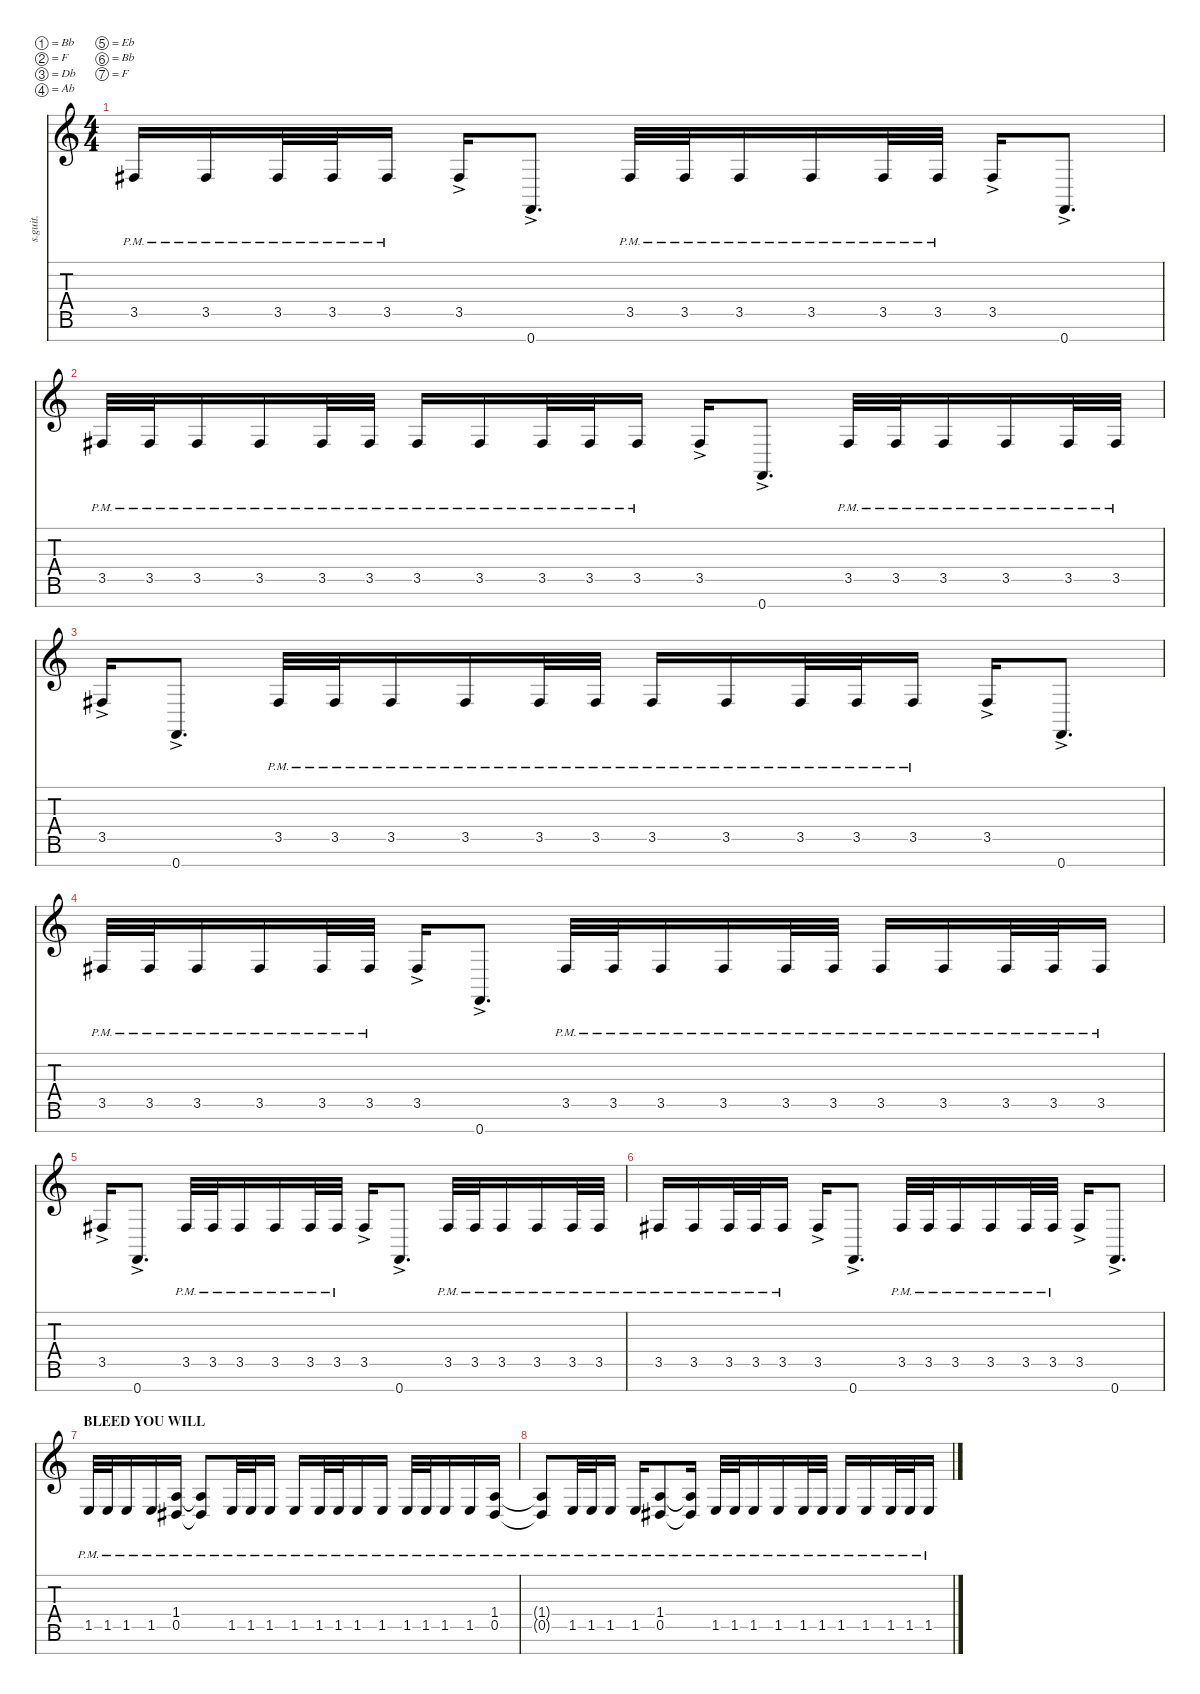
\defaultSystemsLayout 4
\hideDynamics
\bracketExtendMode nobrackets
\track ("Marten Hagstrom (Guitar 2)" "s.guit.") {instrument distortionguitar}
\staff {score tabs}
\tuning (Bb3 F3 Db3 Ab2 Eb2 Bb1 F1)
\ts (4 4)
\tempo (115 hide)
\clef g2
\ks c
3.5{pm acc #}.16{lyrics (0 "") lyrics (1 "") lyrics (2 "") lyrics (3 "") lyrics (4 "") dy f} 3.5{pm acc #}.16{lyrics (0 "") lyrics (1 "") lyrics (2 "") lyrics (3 "") lyrics (4 "")} 3.5{pm acc #}.32{lyrics (0 "") lyrics (1 "") lyrics (2 "") lyrics (3 "") lyrics (4 "")} 3.5{pm acc #}.32{lyrics (0 "") lyrics (1 "") lyrics (2 "") lyrics (3 "") lyrics (4 "")} 3.5{pm acc #}.16{lyrics (0 "") lyrics (1 "") lyrics (2 "") lyrics (3 "") lyrics (4 "")} 3.5{ac acc #}.16{lyrics (0 "") lyrics (1 "") lyrics (2 "") lyrics (3 "") lyrics (4 "") dy pp} 0.7{ac}.8{d lyrics (0 "") lyrics (1 "") lyrics (2 "") lyrics (3 "") lyrics (4 "")} 3.5{pm acc #}.32{lyrics (0 "") lyrics (1 "") lyrics (2 "") lyrics (3 "") lyrics (4 "") dy f} 3.5{pm acc #}.32{lyrics (0 "") lyrics (1 "") lyrics (2 "") lyrics (3 "") lyrics (4 "")} 3.5{pm acc #}.16{lyrics (0 "") lyrics (1 "") lyrics (2 "") lyrics (3 "") lyrics (4 "")} 3.5{pm acc #}.16{lyrics (0 "") lyrics (1 "") lyrics (2 "") lyrics (3 "") lyrics (4 "")} 3.5{pm acc #}.32{lyrics (0 "") lyrics (1 "") lyrics (2 "") lyrics (3 "") lyrics (4 "")} 3.5{pm acc #}.32{lyrics (0 "") lyrics (1 "") lyrics (2 "") lyrics (3 "") lyrics (4 "")} 3.5{ac acc #}.16{lyrics (0 "") lyrics (1 "") lyrics (2 "") lyrics (3 "") lyrics (4 "") dy pp} 0.7{ac}.8{d lyrics (0 "") lyrics (1 "") lyrics (2 "") lyrics (3 "") lyrics (4 "")} |
3.5{pm acc #}.32{lyrics (0 "") lyrics (1 "") lyrics (2 "") lyrics (3 "") lyrics (4 "") dy f} 3.5{pm acc #}.32{lyrics (0 "") lyrics (1 "") lyrics (2 "") lyrics (3 "") lyrics (4 "")} 3.5{pm acc #}.16{lyrics (0 "") lyrics (1 "") lyrics (2 "") lyrics (3 "") lyrics (4 "")} 3.5{pm acc #}.16{lyrics (0 "") lyrics (1 "") lyrics (2 "") lyrics (3 "") lyrics (4 "")} 3.5{pm acc #}.32{lyrics (0 "") lyrics (1 "") lyrics (2 "") lyrics (3 "") lyrics (4 "")} 3.5{pm acc #}.32{lyrics (0 "") lyrics (1 "") lyrics (2 "") lyrics (3 "") lyrics (4 "")} 3.5{pm acc #}.16{lyrics (0 "") lyrics (1 "") lyrics (2 "") lyrics (3 "") lyrics (4 "")} 3.5{pm acc #}.16{lyrics (0 "") lyrics (1 "") lyrics (2 "") lyrics (3 "") lyrics (4 "")} 3.5{pm acc #}.32{lyrics (0 "") lyrics (1 "") lyrics (2 "") lyrics (3 "") lyrics (4 "")} 3.5{pm acc #}.32{lyrics (0 "") lyrics (1 "") lyrics (2 "") lyrics (3 "") lyrics (4 "")} 3.5{pm acc #}.16{lyrics (0 "") lyrics (1 "") lyrics (2 "") lyrics (3 "") lyrics (4 "")} 3.5{ac acc #}.16{lyrics (0 "") lyrics (1 "") lyrics (2 "") lyrics (3 "") lyrics (4 "") dy pp} 0.7{ac}.8{d lyrics (0 "") lyrics (1 "") lyrics (2 "") lyrics (3 "") lyrics (4 "")} 3.5{pm acc #}.32{lyrics (0 "") lyrics (1 "") lyrics (2 "") lyrics (3 "") lyrics (4 "") dy f} 3.5{pm acc #}.32{lyrics (0 "") lyrics (1 "") lyrics (2 "") lyrics (3 "") lyrics (4 "")} 3.5{pm acc #}.16{lyrics (0 "") lyrics (1 "") lyrics (2 "") lyrics (3 "") lyrics (4 "")} 3.5{pm acc #}.16{lyrics (0 "") lyrics (1 "") lyrics (2 "") lyrics (3 "") lyrics (4 "")} 3.5{pm acc #}.32{lyrics (0 "") lyrics (1 "") lyrics (2 "") lyrics (3 "") lyrics (4 "")} 3.5{pm acc #}.32{lyrics (0 "") lyrics (1 "") lyrics (2 "") lyrics (3 "") lyrics (4 "")} |
3.5{ac acc #}.16{lyrics (0 "") lyrics (1 "") lyrics (2 "") lyrics (3 "") lyrics (4 "") dy pp} 0.7{ac}.8{d lyrics (0 "") lyrics (1 "") lyrics (2 "") lyrics (3 "") lyrics (4 "")} 3.5{pm acc #}.32{lyrics (0 "") lyrics (1 "") lyrics (2 "") lyrics (3 "") lyrics (4 "") dy f} 3.5{pm acc #}.32{lyrics (0 "") lyrics (1 "") lyrics (2 "") lyrics (3 "") lyrics (4 "")} 3.5{pm acc #}.16{lyrics (0 "") lyrics (1 "") lyrics (2 "") lyrics (3 "") lyrics (4 "")} 3.5{pm acc #}.16{lyrics (0 "") lyrics (1 "") lyrics (2 "") lyrics (3 "") lyrics (4 "")} 3.5{pm acc #}.32{lyrics (0 "") lyrics (1 "") lyrics (2 "") lyrics (3 "") lyrics (4 "")} 3.5{pm acc #}.32{lyrics (0 "") lyrics (1 "") lyrics (2 "") lyrics (3 "") lyrics (4 "")} 3.5{pm acc #}.16{lyrics (0 "") lyrics (1 "") lyrics (2 "") lyrics (3 "") lyrics (4 "")} 3.5{pm acc #}.16{lyrics (0 "") lyrics (1 "") lyrics (2 "") lyrics (3 "") lyrics (4 "")} 3.5{pm acc #}.32{lyrics (0 "") lyrics (1 "") lyrics (2 "") lyrics (3 "") lyrics (4 "")} 3.5{pm acc #}.32{lyrics (0 "") lyrics (1 "") lyrics (2 "") lyrics (3 "") lyrics (4 "")} 3.5{pm acc #}.16{lyrics (0 "") lyrics (1 "") lyrics (2 "") lyrics (3 "") lyrics (4 "")} 3.5{ac acc #}.16{lyrics (0 "") lyrics (1 "") lyrics (2 "") lyrics (3 "") lyrics (4 "") dy pp} 0.7{ac}.8{d lyrics (0 "") lyrics (1 "") lyrics (2 "") lyrics (3 "") lyrics (4 "")} |
3.5{pm acc #}.32{lyrics (0 "") lyrics (1 "") lyrics (2 "") lyrics (3 "") lyrics (4 "") dy f} 3.5{pm acc #}.32{lyrics (0 "") lyrics (1 "") lyrics (2 "") lyrics (3 "") lyrics (4 "")} 3.5{pm acc #}.16{lyrics (0 "") lyrics (1 "") lyrics (2 "") lyrics (3 "") lyrics (4 "")} 3.5{pm acc #}.16{lyrics (0 "") lyrics (1 "") lyrics (2 "") lyrics (3 "") lyrics (4 "")} 3.5{pm acc #}.32{lyrics (0 "") lyrics (1 "") lyrics (2 "") lyrics (3 "") lyrics (4 "")} 3.5{pm acc #}.32{lyrics (0 "") lyrics (1 "") lyrics (2 "") lyrics (3 "") lyrics (4 "")} 3.5{ac acc #}.16{lyrics (0 "") lyrics (1 "") lyrics (2 "") lyrics (3 "") lyrics (4 "") dy pp} 0.7{ac}.8{d lyrics (0 "") lyrics (1 "") lyrics (2 "") lyrics (3 "") lyrics (4 "")} 3.5{pm acc #}.32{lyrics (0 "") lyrics (1 "") lyrics (2 "") lyrics (3 "") lyrics (4 "") dy f} 3.5{pm acc #}.32{lyrics (0 "") lyrics (1 "") lyrics (2 "") lyrics (3 "") lyrics (4 "")} 3.5{pm acc #}.16{lyrics (0 "") lyrics (1 "") lyrics (2 "") lyrics (3 "") lyrics (4 "")} 3.5{pm acc #}.16{lyrics (0 "") lyrics (1 "") lyrics (2 "") lyrics (3 "") lyrics (4 "")} 3.5{pm acc #}.32{lyrics (0 "") lyrics (1 "") lyrics (2 "") lyrics (3 "") lyrics (4 "")} 3.5{pm acc #}.32{lyrics (0 "") lyrics (1 "") lyrics (2 "") lyrics (3 "") lyrics (4 "")} 3.5{pm acc #}.16{lyrics (0 "") lyrics (1 "") lyrics (2 "") lyrics (3 "") lyrics (4 "")} 3.5{pm acc #}.16{lyrics (0 "") lyrics (1 "") lyrics (2 "") lyrics (3 "") lyrics (4 "")} 3.5{pm acc #}.32{lyrics (0 "") lyrics (1 "") lyrics (2 "") lyrics (3 "") lyrics (4 "")} 3.5{pm acc #}.32{lyrics (0 "") lyrics (1 "") lyrics (2 "") lyrics (3 "") lyrics (4 "")} 3.5{pm acc #}.16{lyrics (0 "") lyrics (1 "") lyrics (2 "") lyrics (3 "") lyrics (4 "")} |
3.5{ac acc #}.16{lyrics (0 "") lyrics (1 "") lyrics (2 "") lyrics (3 "") lyrics (4 "") dy pp} 0.7{ac}.8{d lyrics (0 "") lyrics (1 "") lyrics (2 "") lyrics (3 "") lyrics (4 "")} 3.5{pm acc #}.32{lyrics (0 "") lyrics (1 "") lyrics (2 "") lyrics (3 "") lyrics (4 "") dy f} 3.5{pm acc #}.32{lyrics (0 "") lyrics (1 "") lyrics (2 "") lyrics (3 "") lyrics (4 "")} 3.5{pm acc #}.16{lyrics (0 "") lyrics (1 "") lyrics (2 "") lyrics (3 "") lyrics (4 "")} 3.5{pm acc #}.16{lyrics (0 "") lyrics (1 "") lyrics (2 "") lyrics (3 "") lyrics (4 "")} 3.5{pm acc #}.32{lyrics (0 "") lyrics (1 "") lyrics (2 "") lyrics (3 "") lyrics (4 "")} 3.5{pm acc #}.32{lyrics (0 "") lyrics (1 "") lyrics (2 "") lyrics (3 "") lyrics (4 "")} 3.5{ac acc #}.16{lyrics (0 "") lyrics (1 "") lyrics (2 "") lyrics (3 "") lyrics (4 "") dy pp} 0.7{ac}.8{d lyrics (0 "") lyrics (1 "") lyrics (2 "") lyrics (3 "") lyrics (4 "")} 3.5{pm acc #}.32{lyrics (0 "") lyrics (1 "") lyrics (2 "") lyrics (3 "") lyrics (4 "") dy f} 3.5{pm acc #}.32{lyrics (0 "") lyrics (1 "") lyrics (2 "") lyrics (3 "") lyrics (4 "")} 3.5{pm acc #}.16{lyrics (0 "") lyrics (1 "") lyrics (2 "") lyrics (3 "") lyrics (4 "")} 3.5{pm acc #}.16{lyrics (0 "") lyrics (1 "") lyrics (2 "") lyrics (3 "") lyrics (4 "")} 3.5{pm acc #}.32{lyrics (0 "") lyrics (1 "") lyrics (2 "") lyrics (3 "") lyrics (4 "")} 3.5{pm acc #}.32{lyrics (0 "") lyrics (1 "") lyrics (2 "") lyrics (3 "") lyrics (4 "")} |
3.5{pm acc #}.16{lyrics (0 "") lyrics (1 "") lyrics (2 "") lyrics (3 "") lyrics (4 "")} 3.5{pm acc #}.16{lyrics (0 "") lyrics (1 "") lyrics (2 "") lyrics (3 "") lyrics (4 "")} 3.5{pm acc #}.32{lyrics (0 "") lyrics (1 "") lyrics (2 "") lyrics (3 "") lyrics (4 "")} 3.5{pm acc #}.32{lyrics (0 "") lyrics (1 "") lyrics (2 "") lyrics (3 "") lyrics (4 "")} 3.5{pm acc #}.16{lyrics (0 "") lyrics (1 "") lyrics (2 "") lyrics (3 "") lyrics (4 "")} 3.5{ac acc #}.16{lyrics (0 "") lyrics (1 "") lyrics (2 "") lyrics (3 "") lyrics (4 "") dy pp} 0.7{ac}.8{d lyrics (0 "") lyrics (1 "") lyrics (2 "") lyrics (3 "") lyrics (4 "")} 3.5{pm acc #}.32{lyrics (0 "") lyrics (1 "") lyrics (2 "") lyrics (3 "") lyrics (4 "") dy f} 3.5{pm acc #}.32{lyrics (0 "") lyrics (1 "") lyrics (2 "") lyrics (3 "") lyrics (4 "")} 3.5{pm acc #}.16{lyrics (0 "") lyrics (1 "") lyrics (2 "") lyrics (3 "") lyrics (4 "")} 3.5{pm acc #}.16{lyrics (0 "") lyrics (1 "") lyrics (2 "") lyrics (3 "") lyrics (4 "")} 3.5{pm acc #}.32{lyrics (0 "") lyrics (1 "") lyrics (2 "") lyrics (3 "") lyrics (4 "")} 3.5{pm acc #}.32{lyrics (0 "") lyrics (1 "") lyrics (2 "") lyrics (3 "") lyrics (4 "")} 3.5{ac acc #}.16{lyrics (0 "") lyrics (1 "") lyrics (2 "") lyrics (3 "") lyrics (4 "") dy pp} 0.7{ac}.8{d lyrics (0 "") lyrics (1 "") lyrics (2 "") lyrics (3 "") lyrics (4 "")} |
\section ("" "BLEED YOU WILL")
1.5{pm}.32{lyrics (0 "") lyrics (1 "") lyrics (2 "") lyrics (3 "") lyrics (4 "") dy f} 1.5{pm}.32{lyrics (0 "") lyrics (1 "") lyrics (2 "") lyrics (3 "") lyrics (4 "")} 1.5{pm}.16{lyrics (0 "") lyrics (1 "") lyrics (2 "") lyrics (3 "") lyrics (4 "")} 1.5{pm}.16{lyrics (0 "") lyrics (1 "") lyrics (2 "") lyrics (3 "") lyrics (4 "")} (1.4{pm} 0.5{pm acc #}).16{lyrics (0 "") lyrics (1 "") lyrics (2 "") lyrics (3 "") lyrics (4 "") dy mf} (1.4{pm t} 0.5{pm t acc #}).8{lyrics (0 "") lyrics (1 "") lyrics (2 "") lyrics (3 "") lyrics (4 "") dy f} 1.5{pm}.32{lyrics (0 "") lyrics (1 "") lyrics (2 "") lyrics (3 "") lyrics (4 "")} 1.5{pm}.32{lyrics (0 "") lyrics (1 "") lyrics (2 "") lyrics (3 "") lyrics (4 "")} 1.5{pm}.16{lyrics (0 "") lyrics (1 "") lyrics (2 "") lyrics (3 "") lyrics (4 "")} 1.5{pm}.16{lyrics (0 "") lyrics (1 "") lyrics (2 "") lyrics (3 "") lyrics (4 "")} 1.5{pm}.32{lyrics (0 "") lyrics (1 "") lyrics (2 "") lyrics (3 "") lyrics (4 "")} 1.5{pm}.32{lyrics (0 "") lyrics (1 "") lyrics (2 "") lyrics (3 "") lyrics (4 "")} 1.5{pm}.16{lyrics (0 "") lyrics (1 "") lyrics (2 "") lyrics (3 "") lyrics (4 "")} 1.5{pm}.16{lyrics (0 "") lyrics (1 "") lyrics (2 "") lyrics (3 "") lyrics (4 "")} 1.5{pm}.32{lyrics (0 "") lyrics (1 "") lyrics (2 "") lyrics (3 "") lyrics (4 "")} 1.5{pm}.32{lyrics (0 "") lyrics (1 "") lyrics (2 "") lyrics (3 "") lyrics (4 "")} 1.5{pm}.16{lyrics (0 "") lyrics (1 "") lyrics (2 "") lyrics (3 "") lyrics (4 "")} 1.5{pm}.16{lyrics (0 "") lyrics (1 "") lyrics (2 "") lyrics (3 "") lyrics (4 "")} (1.4{pm} 0.5{pm acc #}).16{lyrics (0 "") lyrics (1 "") lyrics (2 "") lyrics (3 "") lyrics (4 "") dy mf} |
(1.4{pm t} 0.5{pm t acc #}).8{lyrics (0 "") lyrics (1 "") lyrics (2 "") lyrics (3 "") lyrics (4 "") dy f} 1.5{pm}.32{lyrics (0 "") lyrics (1 "") lyrics (2 "") lyrics (3 "") lyrics (4 "")} 1.5{pm}.32{lyrics (0 "") lyrics (1 "") lyrics (2 "") lyrics (3 "") lyrics (4 "")} 1.5{pm}.16{lyrics (0 "") lyrics (1 "") lyrics (2 "") lyrics (3 "") lyrics (4 "")} 1.5{pm}.16{lyrics (0 "") lyrics (1 "") lyrics (2 "") lyrics (3 "") lyrics (4 "")} (1.4{pm} 0.5{pm acc #}).8{lyrics (0 "") lyrics (1 "") lyrics (2 "") lyrics (3 "") lyrics (4 "") dy mf} (1.4{pm t} 0.5{pm t acc #}).16{lyrics (0 "") lyrics (1 "") lyrics (2 "") lyrics (3 "") lyrics (4 "") dy f} 1.5{pm}.32{lyrics (0 "") lyrics (1 "") lyrics (2 "") lyrics (3 "") lyrics (4 "")} 1.5{pm}.32{lyrics (0 "") lyrics (1 "") lyrics (2 "") lyrics (3 "") lyrics (4 "")} 1.5{pm}.16{lyrics (0 "") lyrics (1 "") lyrics (2 "") lyrics (3 "") lyrics (4 "")} 1.5{pm}.16{lyrics (0 "") lyrics (1 "") lyrics (2 "") lyrics (3 "") lyrics (4 "")} 1.5{pm}.32{lyrics (0 "") lyrics (1 "") lyrics (2 "") lyrics (3 "") lyrics (4 "")} 1.5{pm}.32{lyrics (0 "") lyrics (1 "") lyrics (2 "") lyrics (3 "") lyrics (4 "")} 1.5{pm}.16{lyrics (0 "") lyrics (1 "") lyrics (2 "") lyrics (3 "") lyrics (4 "")} 1.5{pm}.16{lyrics (0 "") lyrics (1 "") lyrics (2 "") lyrics (3 "") lyrics (4 "")} 1.5{pm}.32{lyrics (0 "") lyrics (1 "") lyrics (2 "") lyrics (3 "") lyrics (4 "")} 1.5{pm}.32{lyrics (0 "") lyrics (1 "") lyrics (2 "") lyrics (3 "") lyrics (4 "")} 1.5{pm}.16{lyrics (0 "") lyrics (1 "") lyrics (2 "") lyrics (3 "") lyrics (4 "")}
